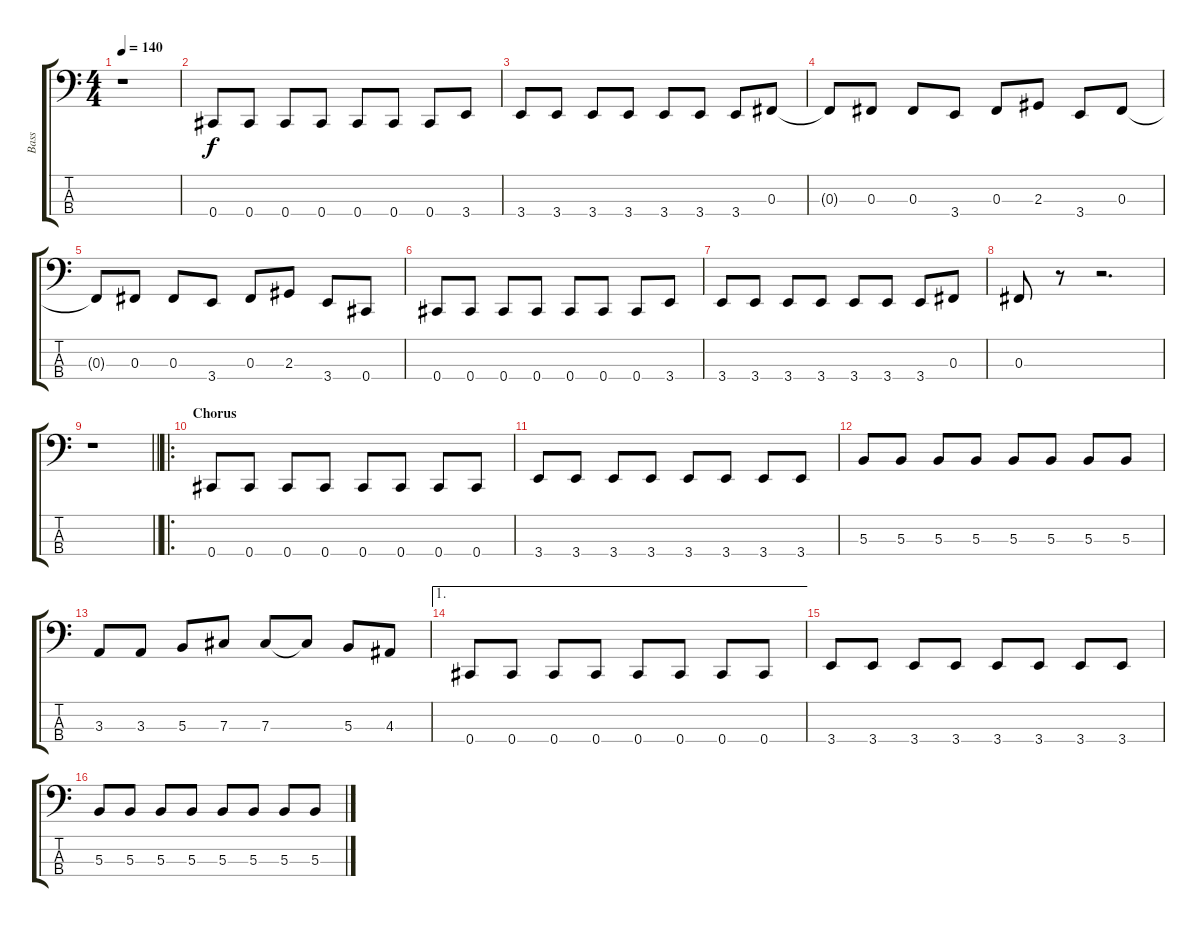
\track ("Bass" "Bass") {instrument electricbassfinger}
\staff {score tabs}
\tuning (E2 B1 Gb1 Db1) {hide}
\ts (4 4)
\tempo 140
\clef f4
\ks c
r.1{dy f} |
0.4.8 0.4.8 0.4.8 0.4.8 0.4.8 0.4.8 0.4.8 3.4.8 |
3.4.8 3.4.8 3.4.8 3.4.8 3.4.8 3.4.8 3.4.8 0.3.8 |
0.3{t}.8 0.3.8 0.3.8 3.4.8 0.3.8 2.3.8 3.4.8 0.3.8 |
0.3{t}.8 0.3.8 0.3.8 3.4.8 0.3.8 2.3.8 3.4.8 0.4.8 |
0.4.8 0.4.8 0.4.8 0.4.8 0.4.8 0.4.8 0.4.8 3.4.8 |
3.4.8 3.4.8 3.4.8 3.4.8 3.4.8 3.4.8 3.4.8 0.3.8 |
0.3.8 r.8 r.2{d} |
\barLineRight lightlight
r.1 |
\ro
\section ("" "Chorus")
0.4.8 0.4.8 0.4.8 0.4.8 0.4.8 0.4.8 0.4.8 0.4.8 |
3.4.8 3.4.8 3.4.8 3.4.8 3.4.8 3.4.8 3.4.8 3.4.8 |
5.3.8 5.3.8 5.3.8 5.3.8 5.3.8 5.3.8 5.3.8 5.3.8 |
3.3.8 3.3.8 5.3.8 7.3.8 7.3.8 7.3{t}.8 5.3.8 4.3.8 |
\ae 1
0.4.8 0.4.8 0.4.8 0.4.8 0.4.8 0.4.8 0.4.8 0.4.8 |
3.4.8 3.4.8 3.4.8 3.4.8 3.4.8 3.4.8 3.4.8 3.4.8 |
5.3.8 5.3.8 5.3.8 5.3.8 5.3.8 5.3.8 5.3.8 5.3.8
